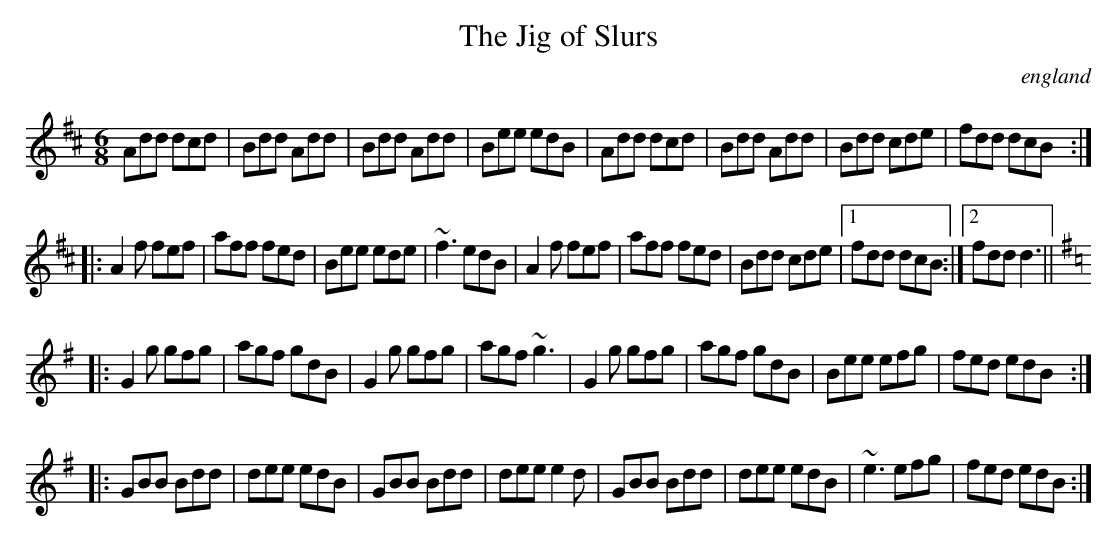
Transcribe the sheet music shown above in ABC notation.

X:1
T:Jig of Slurs, The
O:england
M:6/8
K:D
Add dcd|Bdd Add|Bdd Add|Bee edB|Add dcd|Bdd Add|Bdd cde|fdd dcB:|
|:A2f fef|aff fed|Bee ede|~f3 edB|A2f fef|aff fed|Bdd cde|1 fdd dcB:|2 fdd d3||
K:G
|:G2g gfg|agf gdB|G2g gfg|agf ~g3|G2g gfg|agf gdB|Bee efg|fed edB:|
|:GBB Bdd|dee edB|GBB Bdd|dee e2d|GBB Bdd|dee edB|~e3 efg|fed edB:|
